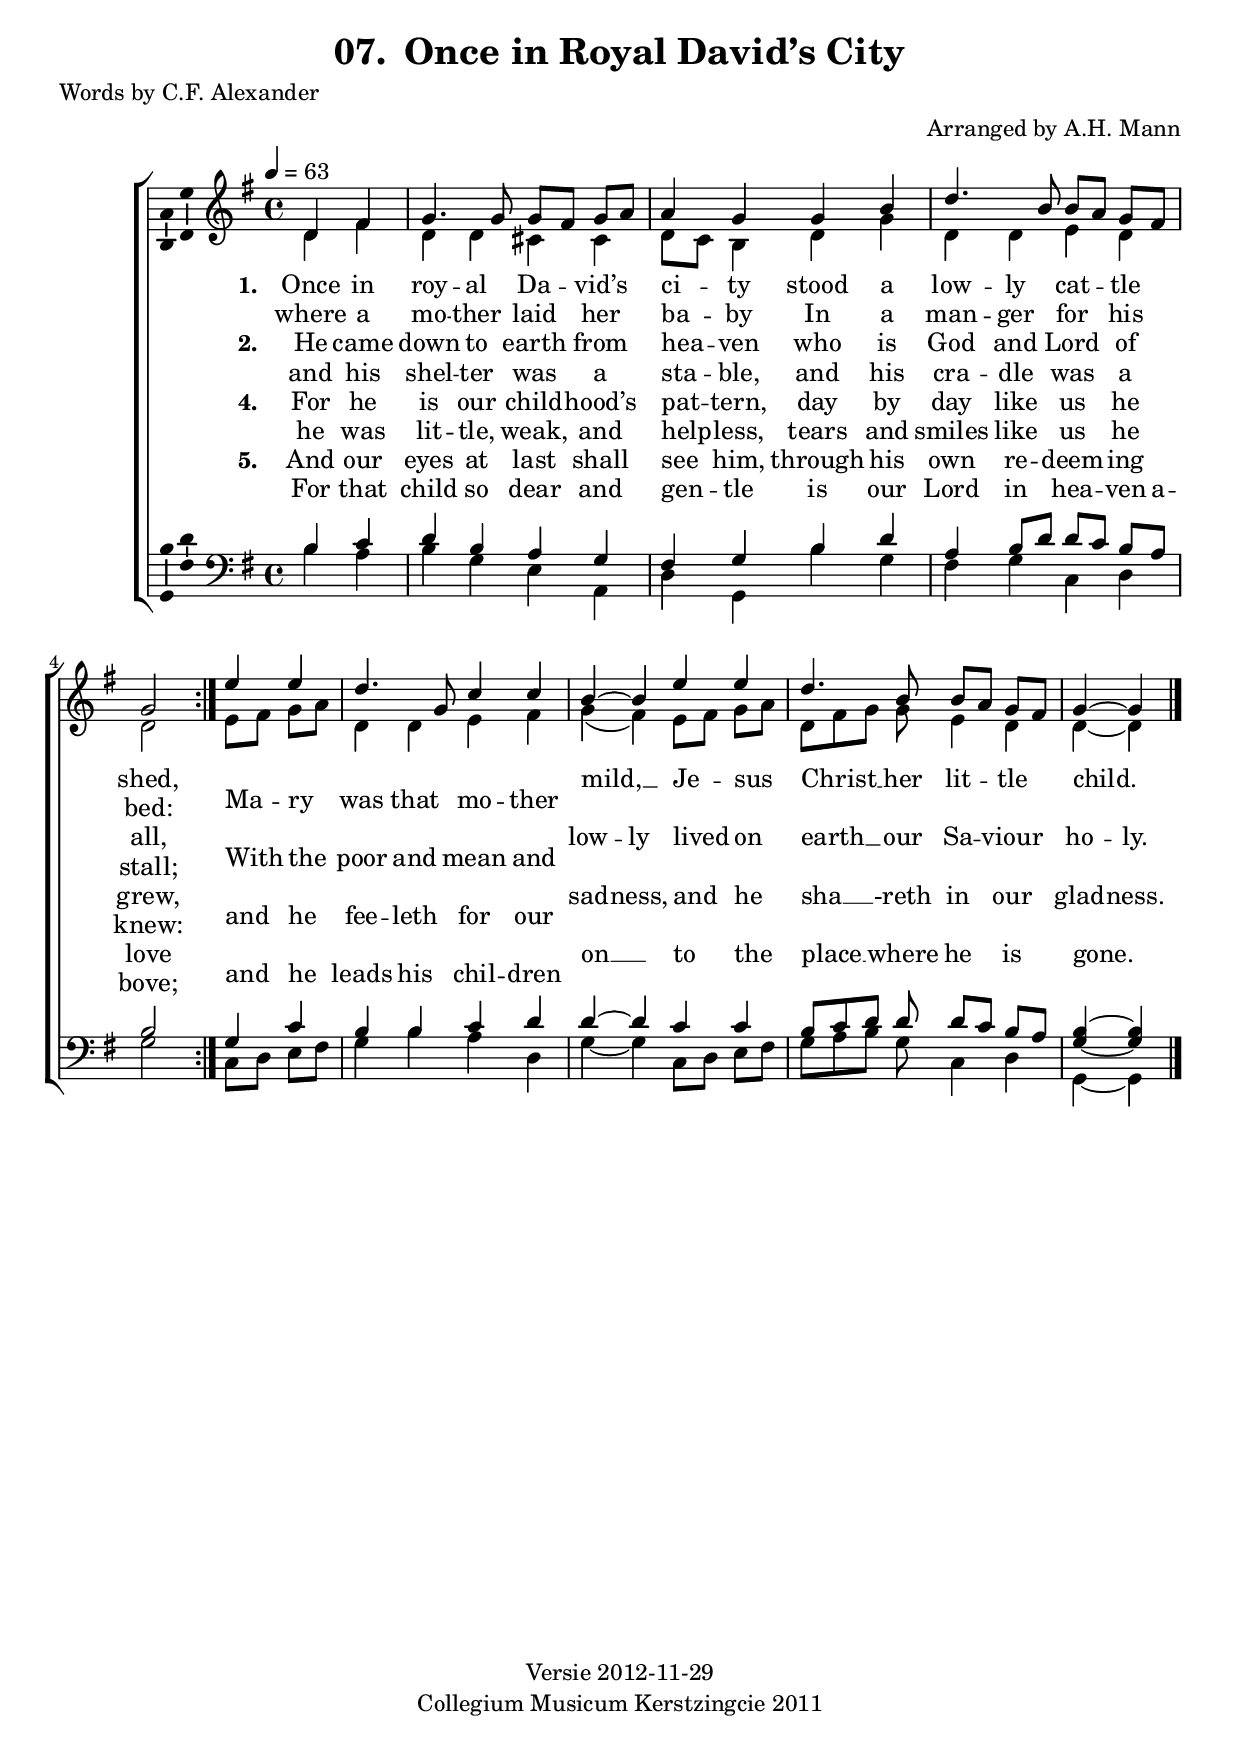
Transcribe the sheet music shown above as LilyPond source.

% vim: set fileformat=dos:
\version "2.12.3"

% vim: set fileformat=dos:
\version "2.12.3"

miditempo = #(ly:make-moment 63 4)

sopranoVerse = \relative d' {
  \autoBeamOff
  \clef "treble" 
  \key g \major 
  \time 4/4 
  \tempo 4=63 
  \bar "|:"
  \partial 2 \repeat volta 2 {
    d4 fis4 | % 1 
    g4. g8 g8[ fis8] g8[ a8] | % 2
    a4 g4 g4 b4 | % 3
    d4. b8 b8[ a8] g8[ fis8] | % 4
    g2 
  }
}
sopranoChorus = \relative e' {
  e'4 e4 | % 6
  d4. g,8 c4 c4 | % 7
  b4 ~ b4 e4 e4 | % 8
  d4. b8 b8[ a8] g8[ fis8] | % 9
  g4 ~ g4 \bar "|."
}
soprano = { \sopranoVerse \sopranoChorus }
sopranoMidi = { \sopranoVerse \sopranoVerse \sopranoChorus }

altoVerse = \relative d' {
  \autoBeamOff
  \clef "treble" 
  \key g \major 
  \time 4/4 
  \partial 2 \repeat volta 2 {
    \tempo 4=63 d4 fis4 | % 1
    d4 d4 cis4 cis4 | % 2
    d8 [ c8 ] b4 d4 g4 | % 3
    d4 d4 e4 d4 | % 4
    d2 
  }
}
altoChorus = \relative e' {
  e8[ fis8] g8[ a8] | % 6
  d,4 d4 e4 fis4 | % 7
  g4( fis4) e8[ fis8] g8[ a8] | % 8
  % If melisma is created by manual beams rather than a slur, 
  % the lyric is placed under the first note only.
  \once \override Slur #'transparent = ##t
  d,8[( fis8 g8]) g8 e4 d4 | % 9
  d4 ~ d4 \bar "|."
}
alto = { \altoVerse \altoChorus }
altoMidi = { \altoVerse \altoVerse \altoChorus }

tenorVerse = \relative b {
  \autoBeamOff
  \clef "bass" \key g \major \time 4/4 \partial 2 \repeat volta 2 {
    b4 c4 | % 1
    d4 b4 a4 g4 | % 2
    fis4 g4 b4 d4 | % 3
    a4 b8[ d8] d8[ c8] b8[ a8] | % 4
    b2 
  }
}
tenorChorus = \relative g {
  g4 c4 | % 6
  b4 b4 c4 d4 | % 7
  d4 ~ d4 c4 c4 | % 8
  b8[ c8 d8] d8 d8[ c8] b8[ a8] | % 9
  \tieNeutral
  <g b>4 ~ <g b>4 \bar "|."
}
tenor = { \tenorVerse \tenorChorus }
tenorMidi = { \tenorVerse \tenorVerse \tenorChorus }

bassVerse = \relative c' {
  \autoBeamOff
  \clef "bass" 
  \key g \major 
  \time 4/4 
  \partial 2 \repeat volta 2 {
    b4 a4 | % 1
    b4 g4 e4 a,4 | % 2
    d4 g,4 b'4 g4 | % 3
    fis4 g4 c,4 d4 | % 4
    g2 
  }
}
bassChorus = \relative c' {
  c,8[ d8] e8[ fis8] | % 6
  g4 b4 a4 d,4 | % 7
  g4 ~ g4 c,8[ d8] e8[ fis8] | % 8
  g8[ a8 b8] g8 c,4 d4 | % 9
  g,4 ~ g4 \bar "|."
}
bass = { \bassVerse \bassChorus }
bassMidi = { \bassVerse \bassVerse \bassChorus }

dropLyrics = {
    \override LyricText #'extra-offset = #'(0 . -2)
    \override LyricHyphen #'extra-offset = #'(0 . -2)
    \override LyricExtender #'extra-offset = #'(0 . -2)
}
raiseLyrics = {
    \revert LyricText #'extra-offset
    \revert LyricHyphen #'extra-offset
    \revert LyricExtender #'extra-offset
}

verseOne = \lyricmode {
  \set stanza = #"1. "
  Once in roy -- al Da -- vid’s ci -- ty 
  stood a low -- ly cat -- tle shed, 
  \dropLyrics
  Ma -- ry was that mo -- ther 
  \raiseLyrics
  mild, __
  Je -- sus Christ __ her lit -- tle child.
}

verseOneRepeat = \lyricmode {
  where a mo -- ther laid her ba -- by 
  In a man -- ger for his bed: 
}

verseTwo = \lyricmode {
  \set stanza = #"2. "
  He  came down to earth from hea -- ven
  who is God and Lord of all,
  \dropLyrics
  With the poor and mean and 
  \raiseLyrics
    \set ignoreMelismata = ##t 
      low -- ly
    \unset ignoreMelismata
  lived on earth __ our Sa -- viour 
    \set ignoreMelismata = ##t 
      ho -- ly.
    \unset ignoreMelismata
}

verseTwoRepeat = \lyricmode {
  and his shel -- ter was a sta -- ble,
  and his cra -- dle was a stall;
}

verseFour = \lyricmode {
  \set stanza = #"4. "
  For he is our child -- hood’s pat -- tern,
  day by day like us he grew,
  \dropLyrics
  and he fee -- leth for our 
  \raiseLyrics
    \set ignoreMelismata = ##t 
      sad -- ness,
    \unset ignoreMelismata
  and he sha __ -reth in our 
    \set ignoreMelismata = ##t 
      glad -- ness.
    \unset ignoreMelismata
}

verseFourRepeat = \lyricmode {
  he was lit -- tle, weak, and help -- less,
  tears and smiles like us he knew:
}

verseFive = \lyricmode {
  \set stanza = #"5. "
  And our eyes at last shall see him,
  through his own re -- deem -- ing love
  \dropLyrics
  and he leads his chil -- dren 
  \raiseLyrics
  on __
  to the place __ where he is gone.
}

verseFiveRepeat = \lyricmode {
  For that child so dear and gen -- tle
  is our Lord in 
  \set associatedVoice = "vSoprano"
  hea -- 
  % The 'a --' of above should be associated with the soprano
  \set ignoreMelismata = ##t 
    ven 
    a -- 
  \set associatedVoice = "vAlto"
    bove;
  \unset ignoreMelismata
}


nummer = "07. "

\header {
  title = \markup {\nummer "Once in Royal David’s City"}
  poet = "Words by C.F. Alexander"
  arranger = "Arranged by A.H. Mann"
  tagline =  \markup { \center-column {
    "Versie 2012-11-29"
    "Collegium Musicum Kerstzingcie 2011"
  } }
}

\score {
  \new ChoirStaff <<
    \new Staff = "upper" <<
      \clef "treble"
      \new Voice = "vSoprano" { 
        \override Ambitus #'X-offset = #2.0
        \voiceOne \soprano 
      }
      \new Voice = "vAlto" { \voiceTwo \alto }
    >>

    \new Lyrics \lyricsto "vAlto" \verseOne
    % A bit of extra space after the repeat lyrics
    \new Lyrics \with {
      \override VerticalAxisGroup #'minimum-Y-extent = #'(-1.2 . 1)
    }
    \lyricsto "vAlto" \verseOneRepeat

    \new Lyrics \lyricsto "vAlto" \verseTwo
    \new Lyrics \with {
      \override VerticalAxisGroup #'minimum-Y-extent = #'(-1.2 . 1)
    }
    \lyricsto "vAlto" \verseTwoRepeat

    \new Lyrics \lyricsto "vAlto" \verseFour
    \new Lyrics \with {
      \override VerticalAxisGroup #'minimum-Y-extent = #'(-1.2 . 1)
    }
    \lyricsto "vAlto" \verseFourRepeat

    \new Lyrics \lyricsto "vAlto" \verseFive
    \new Lyrics \with {
      \override VerticalAxisGroup #'minimum-Y-extent = #'(-1.2 . 1)
    }
    \new Lyrics \lyricsto "vAlto" \verseFiveRepeat

    \new Staff = "lower" <<
      \clef "bass"
      \new Voice = "vTenor" { 
        \override Ambitus #'X-offset = #2.0
        \voiceOne \tenor 
      }
      \new Voice = "vBass" { \voiceTwo \bass }
    >>
  >>
  \layout { 
    % We can haz ambitus to display pitch range?
    \context { \Voice 
      \consists "Ambitus_engraver"
    }
    % Space-saving tweaks
    \context { \Staff
      \override VerticalAxisGroup #'minimum-Y-extent = #'(-1 . 1)
    }
    \context { \Lyrics
      \override VerticalAxisGroup #'Y-extent = #'(-0.1 . 0.1)
    }
    \context { \Lyrics
      \override VerticalAxisGroup #'minimum-Y-extent = #'(0 . 0)
    }
  }
}
